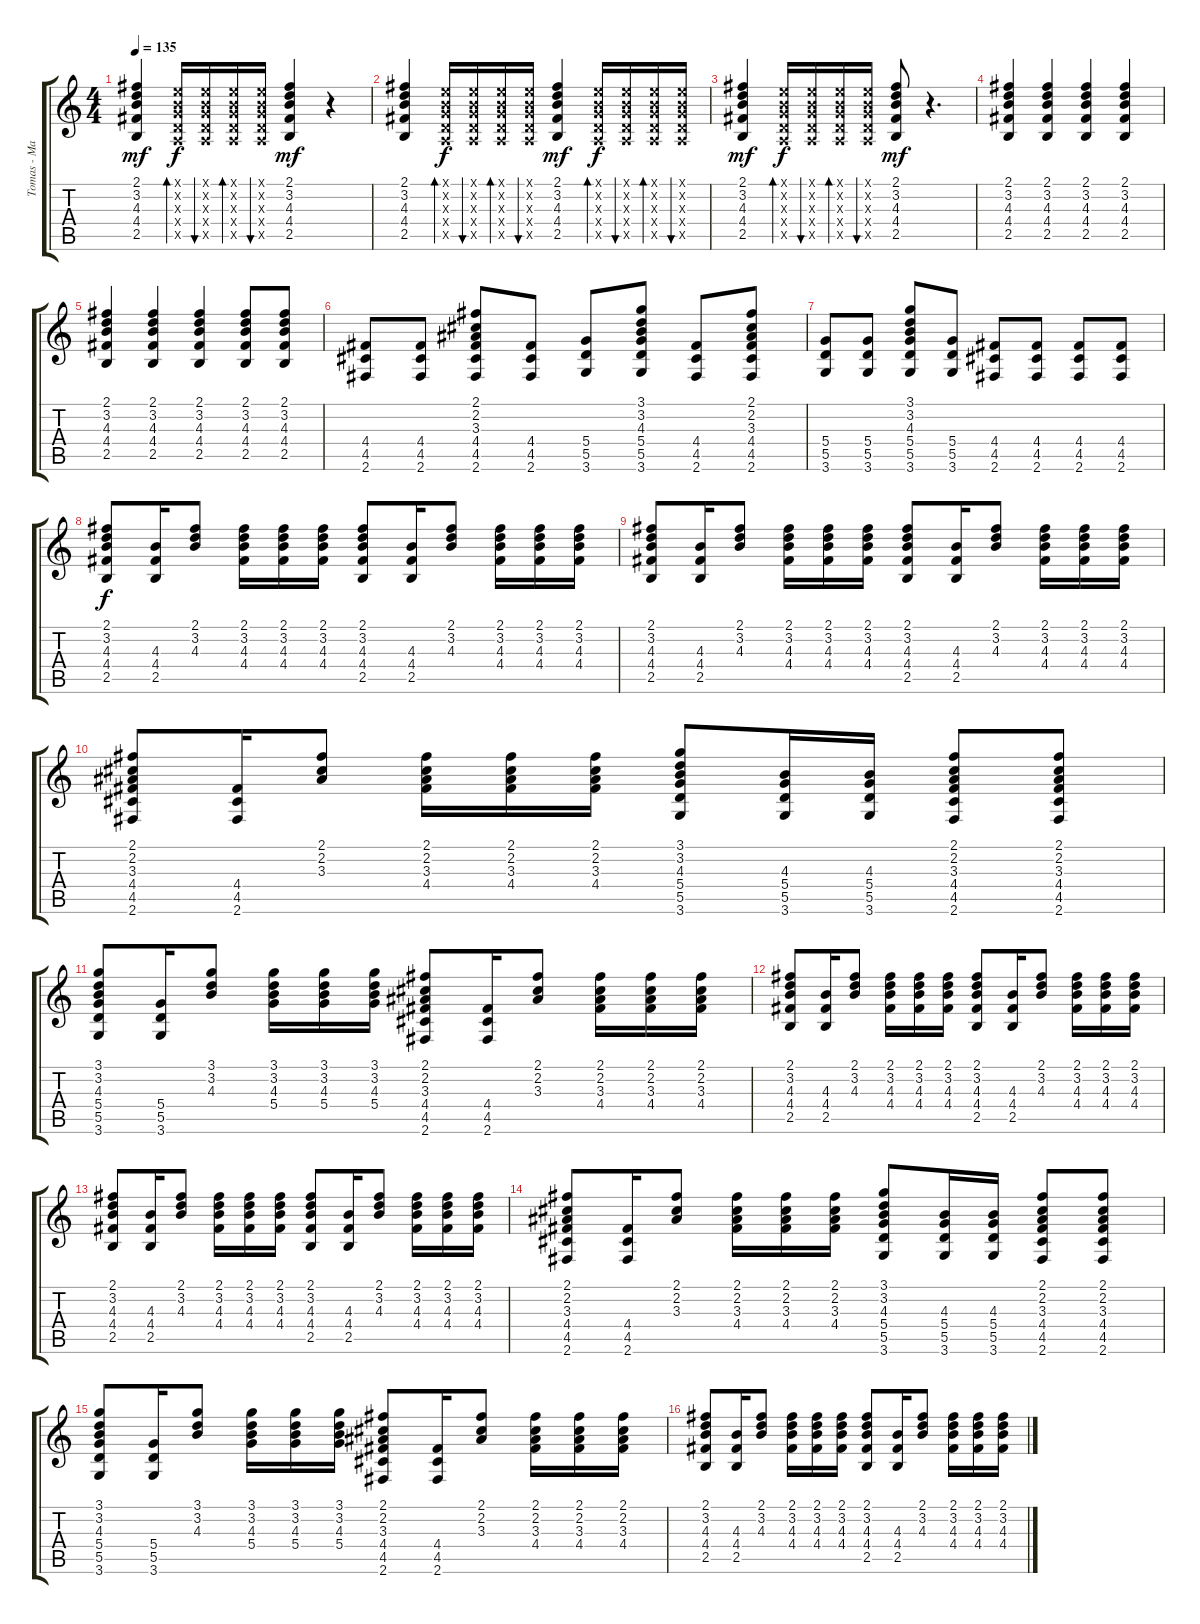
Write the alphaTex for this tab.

\track ("Tomas - Main Guitar" "Tomas - Ma") {instrument distortionguitar}
\staff {score tabs}
\tuning (E4 B3 G3 D3 A2 E2) {hide}
\ts (4 4)
\tempo 135
\clef g2
\ks c
(2.1 3.2 4.3 4.4 2.5).4{dy mf} (0.1{x} 0.2{x} 0.3{x} 0.4{x} 0.5{x}).16{bd 60 dy f} (0.1{x} 0.2{x} 0.3{x} 0.4{x} 0.5{x}).16{bu 60} (0.1{x} 0.2{x} 0.3{x} 0.4{x} 0.5{x}).16{bd 60} (0.1{x} 0.2{x} 0.3{x} 0.4{x} 0.5{x}).16{bu 60} (2.1 3.2 4.3 4.4 2.5).4{dy mf} r.4 |
(2.1 3.2 4.3 4.4 2.5).4 (0.1{x} 0.2{x} 0.3{x} 0.4{x} 0.5{x}).16{bd 60 dy f} (0.1{x} 0.2{x} 0.3{x} 0.4{x} 0.5{x}).16{bu 60} (0.1{x} 0.2{x} 0.3{x} 0.4{x} 0.5{x}).16{bd 60} (0.1{x} 0.2{x} 0.3{x} 0.4{x} 0.5{x}).16{bu 60} (2.1 3.2 4.3 4.4 2.5).4{dy mf} (0.1{x} 0.2{x} 0.3{x} 0.4{x} 0.5{x}).16{bd 60 dy f} (0.1{x} 0.2{x} 0.3{x} 0.4{x} 0.5{x}).16{bu 60} (0.1{x} 0.2{x} 0.3{x} 0.4{x} 0.5{x}).16{bd 60} (0.1{x} 0.2{x} 0.3{x} 0.4{x} 0.5{x}).16{bu 60} |
(2.1 3.2 4.3 4.4 2.5).4{dy mf} (0.1{x} 0.2{x} 0.3{x} 0.4{x} 0.5{x}).16{bd 60 dy f} (0.1{x} 0.2{x} 0.3{x} 0.4{x} 0.5{x}).16{bu 60} (0.1{x} 0.2{x} 0.3{x} 0.4{x} 0.5{x}).16{bd 60} (0.1{x} 0.2{x} 0.3{x} 0.4{x} 0.5{x}).16{bu 60} (2.1 3.2 4.3 4.4 2.5).8{dy mf} r.4{d} |
(2.1 3.2 4.3 4.4 2.5).4 (2.1 3.2 4.3 4.4 2.5).4 (2.1 3.2 4.3 4.4 2.5).4 (2.1 3.2 4.3 4.4 2.5).4 |
(2.1 3.2 4.3 4.4 2.5).4 (2.1 3.2 4.3 4.4 2.5).4 (2.1 3.2 4.3 4.4 2.5).4 (2.1 3.2 4.3 4.4 2.5).8 (2.1 3.2 4.3 4.4 2.5).8 |
(4.4 4.5 2.6).8 (4.4 4.5 2.6).8 (2.1 2.2 3.3 4.4 4.5 2.6).8 (4.4 4.5 2.6).8 (5.4 5.5 3.6).8 (3.1 3.2 4.3 5.4 5.5 3.6).8 (4.4 4.5 2.6).8 (2.1 2.2 3.3 4.4 4.5 2.6).8 |
(5.4 5.5 3.6).8 (5.4 5.5 3.6).8 (3.1 3.2 4.3 5.4 5.5 3.6).8 (5.4 5.5 3.6).8 (4.4 4.5 2.6).8 (4.4 4.5 2.6).8 (4.4 4.5 2.6).8 (4.4 4.5 2.6).8 |
(2.1 3.2 4.3 4.4 2.5).8{dy f instrument electricguitarclean} (4.3 4.4 2.5).16 (2.1 3.2 4.3).8 (2.1 3.2 4.3 4.4).16 (2.1 3.2 4.3 4.4).16 (2.1 3.2 4.3 4.4).16 (2.1 3.2 4.3 4.4 2.5).8 (4.3 4.4 2.5).16 (2.1 3.2 4.3).8 (2.1 3.2 4.3 4.4).16 (2.1 3.2 4.3 4.4).16 (2.1 3.2 4.3 4.4).16 |
(2.1 3.2 4.3 4.4 2.5).8 (4.3 4.4 2.5).16 (2.1 3.2 4.3).8 (2.1 3.2 4.3 4.4).16 (2.1 3.2 4.3 4.4).16 (2.1 3.2 4.3 4.4).16 (2.1 3.2 4.3 4.4 2.5).8 (4.3 4.4 2.5).16 (2.1 3.2 4.3).8 (2.1 3.2 4.3 4.4).16 (2.1 3.2 4.3 4.4).16 (2.1 3.2 4.3 4.4).16 |
(2.1 2.2 3.3 4.4 4.5 2.6).8 (4.4 4.5 2.6).16 (2.1 2.2 3.3).8 (2.1 2.2 3.3 4.4).16 (2.1 2.2 3.3 4.4).16 (2.1 2.2 3.3 4.4).16 (3.1 3.2 4.3 5.4 5.5 3.6).8 (4.3 5.4 5.5 3.6).16 (4.3 5.4 5.5 3.6).16 (2.1 2.2 3.3 4.4 4.5 2.6).8 (2.1 2.2 3.3 4.4 4.5 2.6).8 |
(3.1 3.2 4.3 5.4 5.5 3.6).8 (5.4 5.5 3.6).16 (3.1 3.2 4.3).8 (3.1 3.2 4.3 5.4).16 (3.1 3.2 4.3 5.4).16 (3.1 3.2 4.3 5.4).16 (2.1 2.2 3.3 4.4 4.5 2.6).8 (4.4 4.5 2.6).16 (2.1 2.2 3.3).8 (2.1 2.2 3.3 4.4).16 (2.1 2.2 3.3 4.4).16 (2.1 2.2 3.3 4.4).16 |
(2.1 3.2 4.3 4.4 2.5).8 (4.3 4.4 2.5).16 (2.1 3.2 4.3).8 (2.1 3.2 4.3 4.4).16 (2.1 3.2 4.3 4.4).16 (2.1 3.2 4.3 4.4).16 (2.1 3.2 4.3 4.4 2.5).8 (4.3 4.4 2.5).16 (2.1 3.2 4.3).8 (2.1 3.2 4.3 4.4).16 (2.1 3.2 4.3 4.4).16 (2.1 3.2 4.3 4.4).16 |
(2.1 3.2 4.3 4.4 2.5).8 (4.3 4.4 2.5).16 (2.1 3.2 4.3).8 (2.1 3.2 4.3 4.4).16 (2.1 3.2 4.3 4.4).16 (2.1 3.2 4.3 4.4).16 (2.1 3.2 4.3 4.4 2.5).8 (4.3 4.4 2.5).16 (2.1 3.2 4.3).8 (2.1 3.2 4.3 4.4).16 (2.1 3.2 4.3 4.4).16 (2.1 3.2 4.3 4.4).16 |
(2.1 2.2 3.3 4.4 4.5 2.6).8 (4.4 4.5 2.6).16 (2.1 2.2 3.3).8 (2.1 2.2 3.3 4.4).16 (2.1 2.2 3.3 4.4).16 (2.1 2.2 3.3 4.4).16 (3.1 3.2 4.3 5.4 5.5 3.6).8 (4.3 5.4 5.5 3.6).16 (4.3 5.4 5.5 3.6).16 (2.1 2.2 3.3 4.4 4.5 2.6).8 (2.1 2.2 3.3 4.4 4.5 2.6).8 |
(3.1 3.2 4.3 5.4 5.5 3.6).8 (5.4 5.5 3.6).16 (3.1 3.2 4.3).8 (3.1 3.2 4.3 5.4).16 (3.1 3.2 4.3 5.4).16 (3.1 3.2 4.3 5.4).16 (2.1 2.2 3.3 4.4 4.5 2.6).8 (4.4 4.5 2.6).16 (2.1 2.2 3.3).8 (2.1 2.2 3.3 4.4).16 (2.1 2.2 3.3 4.4).16 (2.1 2.2 3.3 4.4).16 |
(2.1 3.2 4.3 4.4 2.5).8 (4.3 4.4 2.5).16 (2.1 3.2 4.3).8 (2.1 3.2 4.3 4.4).16 (2.1 3.2 4.3 4.4).16 (2.1 3.2 4.3 4.4).16 (2.1 3.2 4.3 4.4 2.5).8 (4.3 4.4 2.5).16 (2.1 3.2 4.3).8 (2.1 3.2 4.3 4.4).16 (2.1 3.2 4.3 4.4).16 (2.1 3.2 4.3 4.4).16
